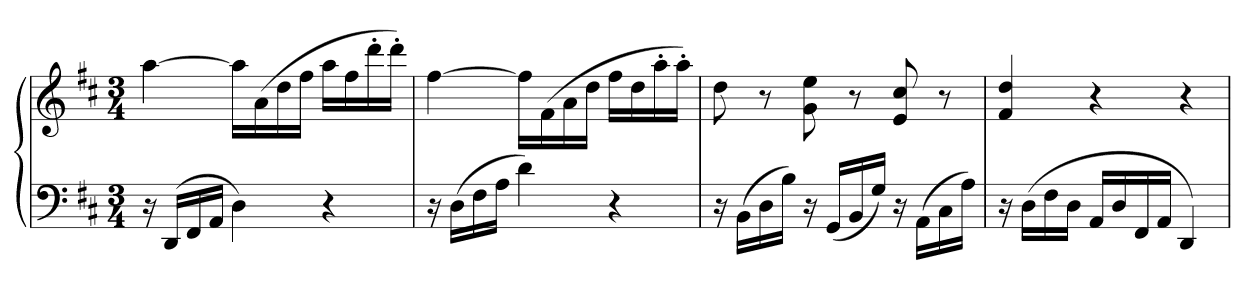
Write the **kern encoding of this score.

**kern	**kern
*part1	*part1
*staff2	*staff1
*clefF4	*clefG2
*k[f#c#]	*k[f#c#]
*M3/4	*M3/4
=	=
16r	[4aa
(16DDLL	.
16FF#	.
16AAJJ	.
4D)	16aaLL]
.	(16a
.	16dd
.	16ff#JJ
4r	16aaLL
.	16ff#
.	16ddd'
.	16ddd'JJ)
=	=
16r	[4ff#
(16DLL	.
16F#	.
16AJJ	.
4d)	16ff#LL]
.	(16f#
.	16a
.	16ddJJ
4r	16ff#LL
.	16dd
.	16aa'
.	16aa'JJ)
=	=
16r	8dd
(16BBLL	.
16D	8r
16BJJ)	.
16r	8g 8ee
(16GGLL	.
16BB	8r
16GJJ)	.
16r	8e 8cc#
(16AALL	.
16C#	8r
16AJJ)	.
=	=
16r	4f# 4dd
(16DLL	.
16F#	.
16DJJ	.
16AALL	4r
16D	.
16FF#	.
16AAJJ	.
4DD)	4r
=	=
*-	*-
